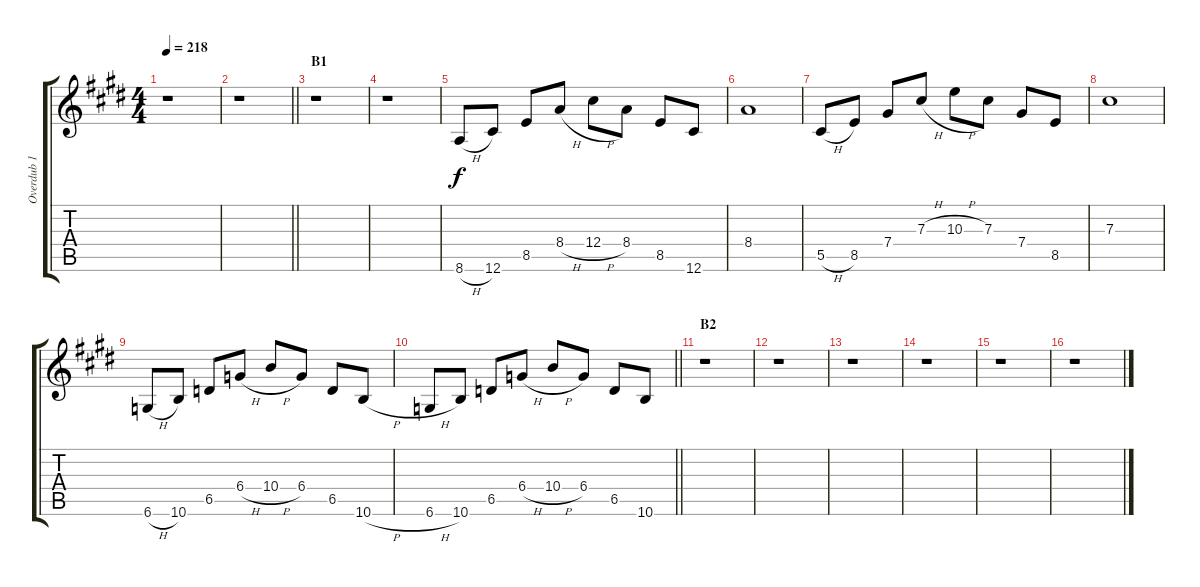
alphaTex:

\track ("Overdub 1" "Overdub 1") {instrument overdrivenguitar}
\staff {score tabs}
\tuning (Eb4 Bb3 Gb3 Db3 Ab2 Db2) {hide}
\ts (4 4)
\tempo 218
\clef g2
\ks c#minor
r.1{dy f} |
\barLineRight lightlight
r.1 |
\section ("" "B1")
r.1 |
r.1 |
8.6{h}.8 12.6.8 8.5.8 8.4{h}.8 12.4{h}.8 8.4.8 8.5.8 12.6.8 |
8.4.1 |
5.5{h}.8 8.5.8 7.4.8 7.3{h}.8 10.3{h}.8 7.3.8 7.4.8 8.5.8 |
7.3.1 |
6.6{h}.8 10.6.8 6.5.8 6.4{h}.8 10.4{h}.8 6.4.8 6.5.8 10.6{h}.8 |
\barLineRight lightlight
6.6{h}.8 10.6.8 6.5.8 6.4{h}.8 10.4{h}.8 6.4.8 6.5.8 10.6.8 |
\section ("" "B2")
r.1 |
r.1 |
r.1 |
r.1 |
r.1 |
r.1
